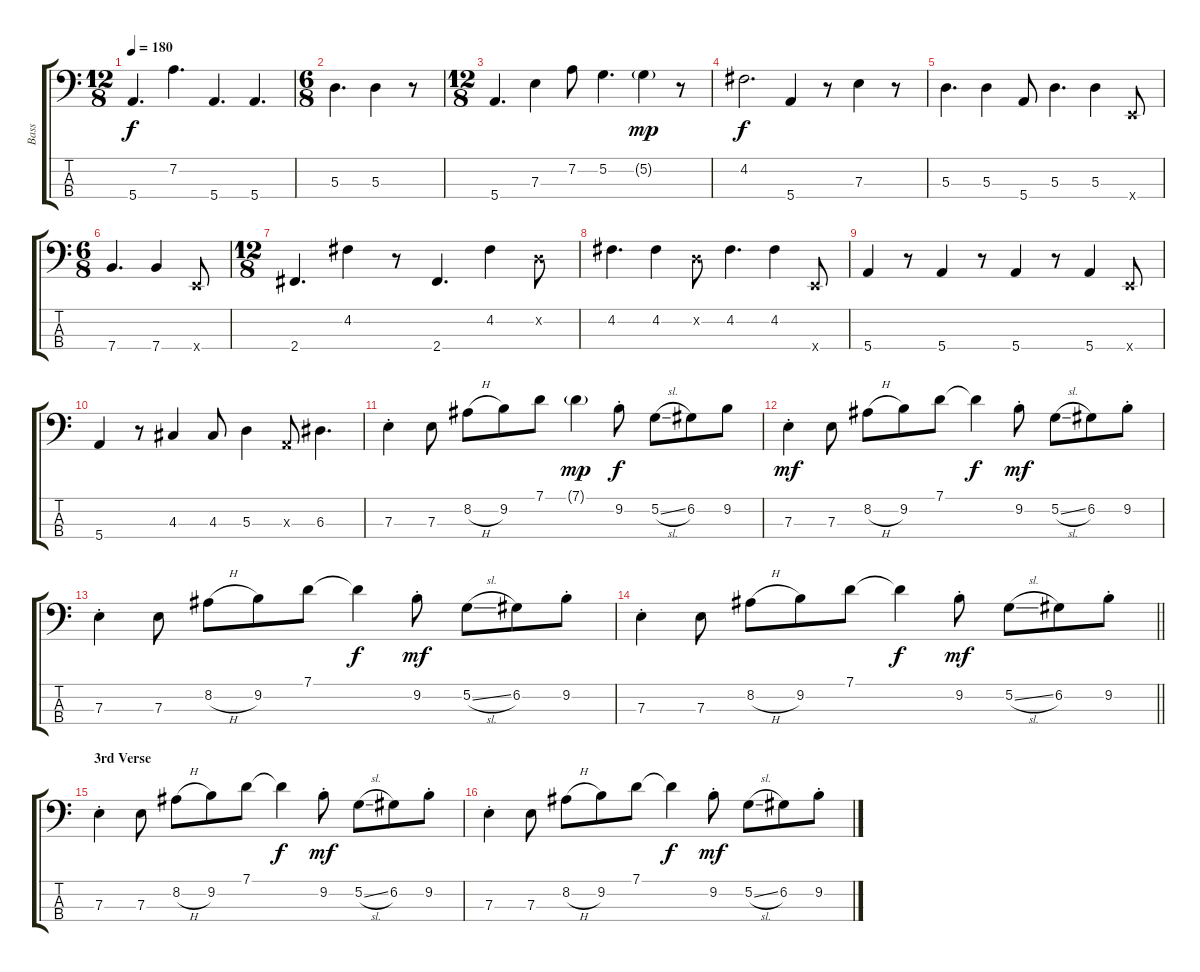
\track ("Bass" "Bass") {instrument electricbassfinger}
\staff {score tabs}
\tuning (G2 D2 A1 E1) {hide}
\ts (12 8)
\tempo 180
\clef f4
\ks c
5.4.4{d dy f} 7.2.4{d} 5.4.4{d} 5.4.4{d} |
\ts (6 8)
5.3.4{d} 5.3.4 r.8 |
\ts (12 8)
5.4.4{d} 7.3.4 7.2.8 5.2.4{d} 5.2{g}.4{dy mp} r.8 |
4.2.2{d dy f} 5.4.4 r.8 7.3.4 r.8 |
5.3.4{d} 5.3.4 5.4.8 5.3.4{d} 5.3.4 0.4{x}.8 |
\ts (6 8)
7.4.4{d} 7.4.4 0.4{x}.8 |
\ts (12 8)
2.4.4{d} 4.2.4 r.8 2.4.4{d} 4.2.4 0.2{x}.8 |
4.2.4{d} 4.2.4 0.2{x}.8 4.2.4{d} 4.2.4 0.4{x}.8 |
5.4.4 r.8 5.4.4 r.8 5.4.4 r.8 5.4.4 0.4{x}.8 |
5.4.4 r.8 4.3.4 4.3.8 5.3.4 0.3{x}.8 6.3.4{d} |
7.3{st}.4 7.3.8 8.2{h}.8 9.2.8 7.1.8 7.1{g}.4{dy mp} 9.2{st}.8{dy f} 5.2{sl}.8 6.2.8 9.2.8 |
7.3{st}.4{dy mf} 7.3.8 8.2{h}.8 9.2.8 7.1.8 7.1{t}.4{dy f} 9.2{st}.8{dy mf} 5.2{sl}.8 6.2.8 9.2{st}.8 |
7.3{st}.4 7.3.8 8.2{h}.8 9.2.8 7.1.8 7.1{t}.4{dy f} 9.2{st}.8{dy mf} 5.2{sl}.8 6.2.8 9.2{st}.8 |
\barLineRight lightlight
7.3{st}.4 7.3.8 8.2{h}.8 9.2.8 7.1.8 7.1{t}.4{dy f} 9.2{st}.8{dy mf} 5.2{sl}.8 6.2.8 9.2{st}.8 |
\section ("" "3rd Verse")
7.3{st}.4 7.3.8 8.2{h}.8 9.2.8 7.1.8 7.1{t}.4{dy f} 9.2{st}.8{dy mf} 5.2{sl}.8 6.2.8 9.2{st}.8 |
7.3{st}.4 7.3.8 8.2{h}.8 9.2.8 7.1.8 7.1{t}.4{dy f} 9.2{st}.8{dy mf} 5.2{sl}.8 6.2.8 9.2{st}.8
